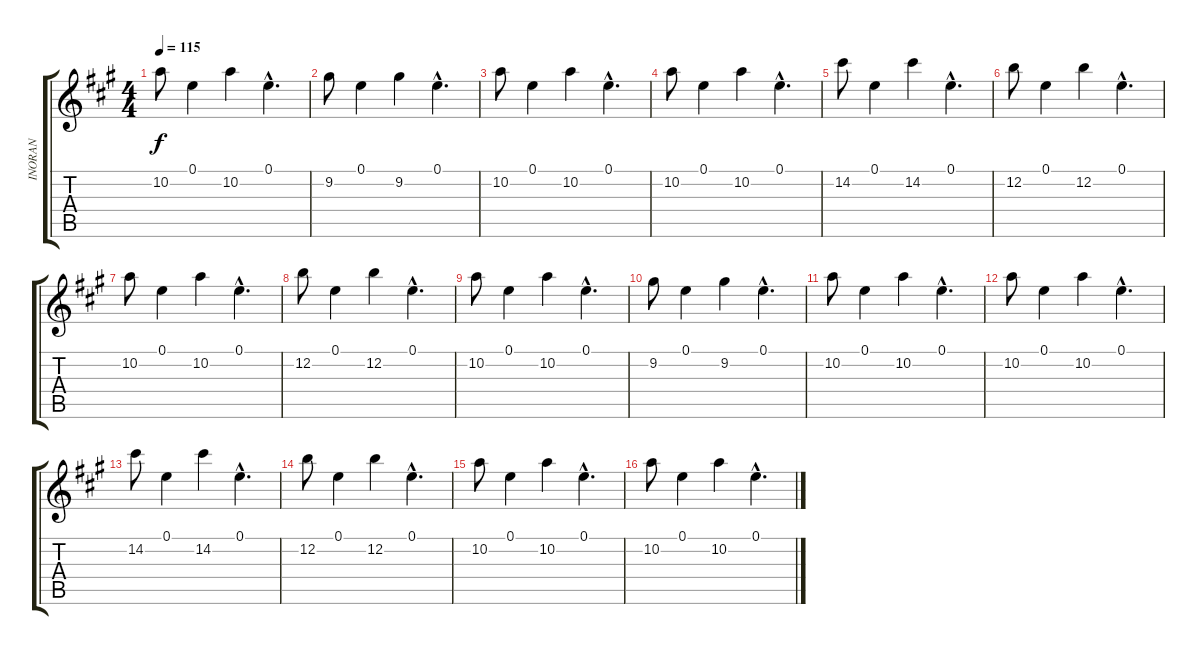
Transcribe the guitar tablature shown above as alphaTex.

\track ("INORAN" "INORAN") {instrument electricguitarclean}
\staff {score tabs}
\tuning (E4 B3 G3 D3 A2 E2) {hide}
\ts (4 4)
\tempo 115
\clef g2
\ks a
10.2.8{dy f balance 13} 0.1.4 10.2.4 0.1{hac}.4{d} |
9.2.8{balance 8} 0.1.4 9.2.4 0.1{hac}.4{d} |
10.2.8{balance 3} 0.1.4 10.2.4 0.1{hac}.4{d} |
10.2.8{balance 8} 0.1.4 10.2.4 0.1{hac}.4{d} |
14.2.8{balance 13} 0.1.4 14.2.4 0.1{hac}.4{d} |
12.2.8{balance 8} 0.1.4 12.2.4 0.1{hac}.4{d} |
10.2.8{balance 3} 0.1.4 10.2.4 0.1{hac}.4{d} |
12.2.8{balance 8} 0.1.4 12.2.4 0.1{hac}.4{d} |
10.2.8{balance 13} 0.1.4 10.2.4 0.1{hac}.4{d} |
9.2.8{balance 8} 0.1.4 9.2.4 0.1{hac}.4{d} |
10.2.8{balance 3} 0.1.4 10.2.4 0.1{hac}.4{d} |
10.2.8{balance 8} 0.1.4 10.2.4 0.1{hac}.4{d} |
14.2.8{balance 13} 0.1.4 14.2.4 0.1{hac}.4{d} |
12.2.8{balance 8} 0.1.4 12.2.4 0.1{hac}.4{d} |
10.2.8{balance 3} 0.1.4 10.2.4 0.1{hac}.4{d} |
10.2.8{balance 8} 0.1.4 10.2.4 0.1{hac}.4{d}
